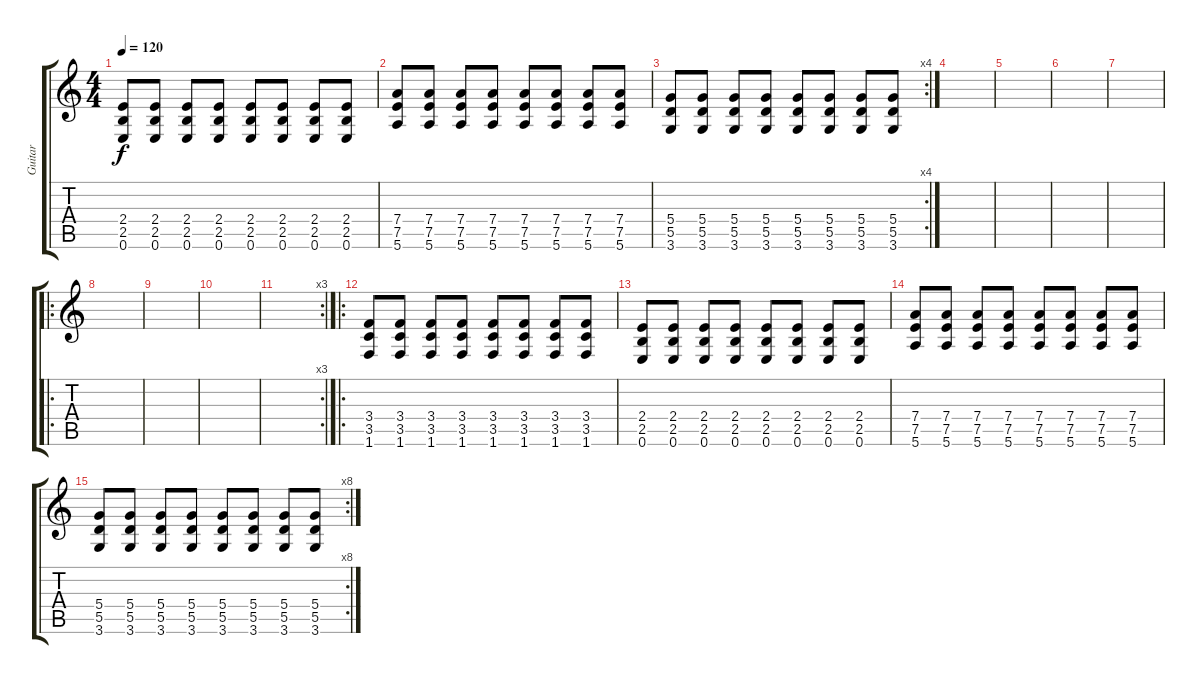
\track ("Guitar" "Guitar") {instrument overdrivenguitar}
\staff {score tabs}
\tuning (E4 B3 G3 D3 A2 E2) {hide}
\ts (4 4)
\tempo 120
\clef g2
\ks c
(2.4 2.5 0.6).8{dy f} (2.4 2.5 0.6).8 (2.4 2.5 0.6).8 (2.4 2.5 0.6).8 (2.4 2.5 0.6).8 (2.4 2.5 0.6).8 (2.4 2.5 0.6).8 (2.4 2.5 0.6).8 |
(7.4 7.5 5.6).8 (7.4 7.5 5.6).8 (7.4 7.5 5.6).8 (7.4 7.5 5.6).8 (7.4 7.5 5.6).8 (7.4 7.5 5.6).8 (7.4 7.5 5.6).8 (7.4 7.5 5.6).8 |
\rc 4
(5.4 5.5 3.6).8 (5.4 5.5 3.6).8 (5.4 5.5 3.6).8 (5.4 5.5 3.6).8 (5.4 5.5 3.6).8 (5.4 5.5 3.6).8 (5.4 5.5 3.6).8 (5.4 5.5 3.6).8 |
|
|
|
|
\ro
|
|
|
\rc 3
|
\ro
(3.4 3.5 1.6).8 (3.4 3.5 1.6).8 (3.4 3.5 1.6).8 (3.4 3.5 1.6).8 (3.4 3.5 1.6).8 (3.4 3.5 1.6).8 (3.4 3.5 1.6).8 (3.4 3.5 1.6).8 |
(2.4 2.5 0.6).8 (2.4 2.5 0.6).8 (2.4 2.5 0.6).8 (2.4 2.5 0.6).8 (2.4 2.5 0.6).8 (2.4 2.5 0.6).8 (2.4 2.5 0.6).8 (2.4 2.5 0.6).8 |
(7.4 7.5 5.6).8 (7.4 7.5 5.6).8 (7.4 7.5 5.6).8 (7.4 7.5 5.6).8 (7.4 7.5 5.6).8 (7.4 7.5 5.6).8 (7.4 7.5 5.6).8 (7.4 7.5 5.6).8 |
\rc 8
(5.4 5.5 3.6).8 (5.4 5.5 3.6).8 (5.4 5.5 3.6).8 (5.4 5.5 3.6).8 (5.4 5.5 3.6).8 (5.4 5.5 3.6).8 (5.4 5.5 3.6).8 (5.4 5.5 3.6).8
